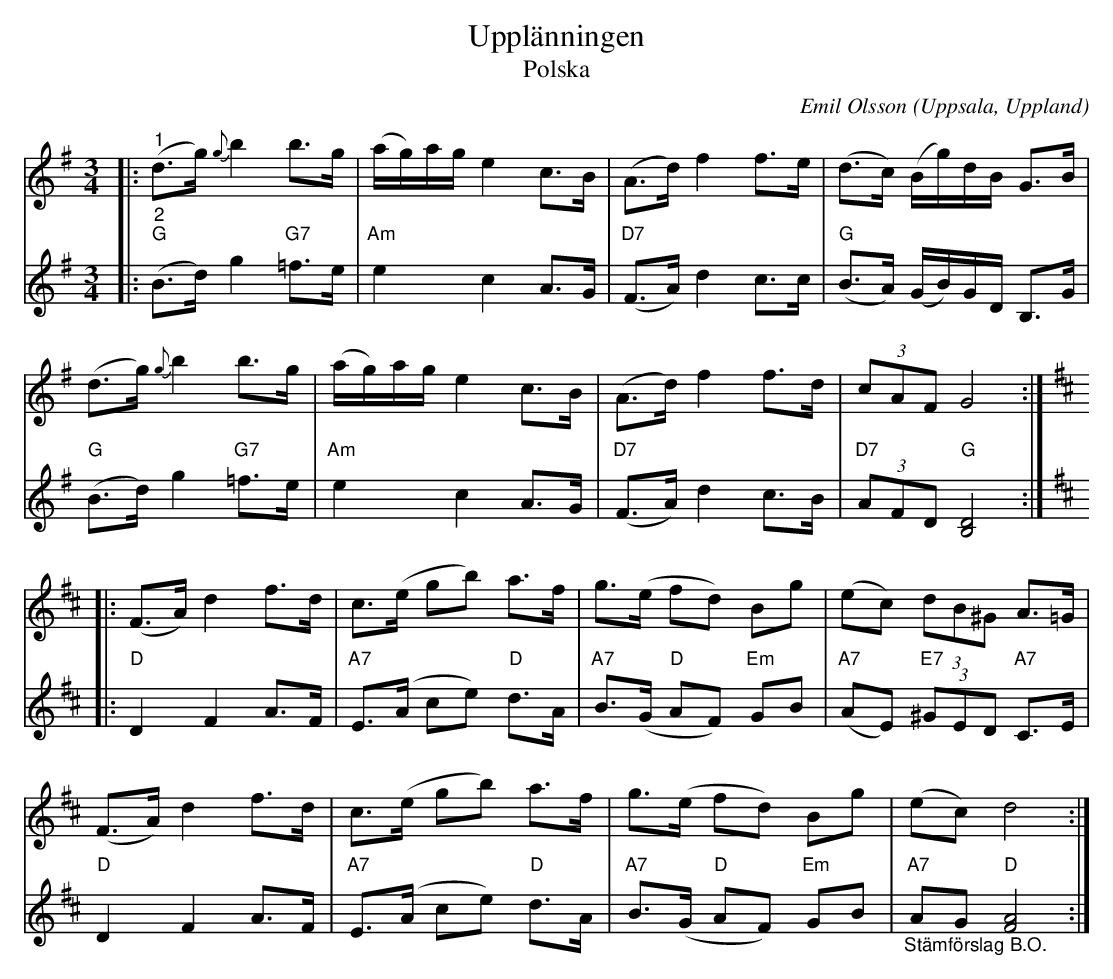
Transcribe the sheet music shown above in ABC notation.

X:1
T:Upplänningen
T:Polska
C:Emil Olsson
O:Uppsala, Uppland
L:1/8
M:3/4
K:G
V:1
|:"^1" (d>g){g} b2 b>g | (a/g/)a/g/ e2 c>B | (A>d) f2 f>e | (d>c) (B/g/)d/B/ G>B |
(d>g){g} b2 b>g | (a/g/)a/g/ e2 c>B | (A>d) f2 f>d | (3cAF G4 ::
[K:D] (F>A) d2 f>d | c>(e gb) a>f | g>(e fd) Bg | (ec) (3dB^G A>=G |
(F>A) d2 f>d | c>(e gb) a>f | g>(e fd) Bg | (ec) d4 :|
V:2
|:"^2""G" (B>d) g2"G7" =f>e |"Am" e2 c2 A>G |"D7" (F>A) d2 c>c |"G" (B>A) (G/B/)G/D/ B,>G |
"G" (B>d) g2"G7" =f>e |"Am" e2 c2 A>G |"D7" (F>A) d2 c>B | "D7" (3AFD "G" [B,D]4 ::
[K:D]"D" D2 F2 A>F | "A7" E>(A ce)"D" d>A |"A7" B>(G"D" AF)"Em" GB |"A7" (AE)"E7" (3^GED"A7" C>E |
"D" D2 F2 A>F |"A7" E>(A ce)"D" d>A |"A7" B>(G"D" AF)"Em" GB | "A7" "_Stämförslag B.O."AG"D" [FA]4 :|
